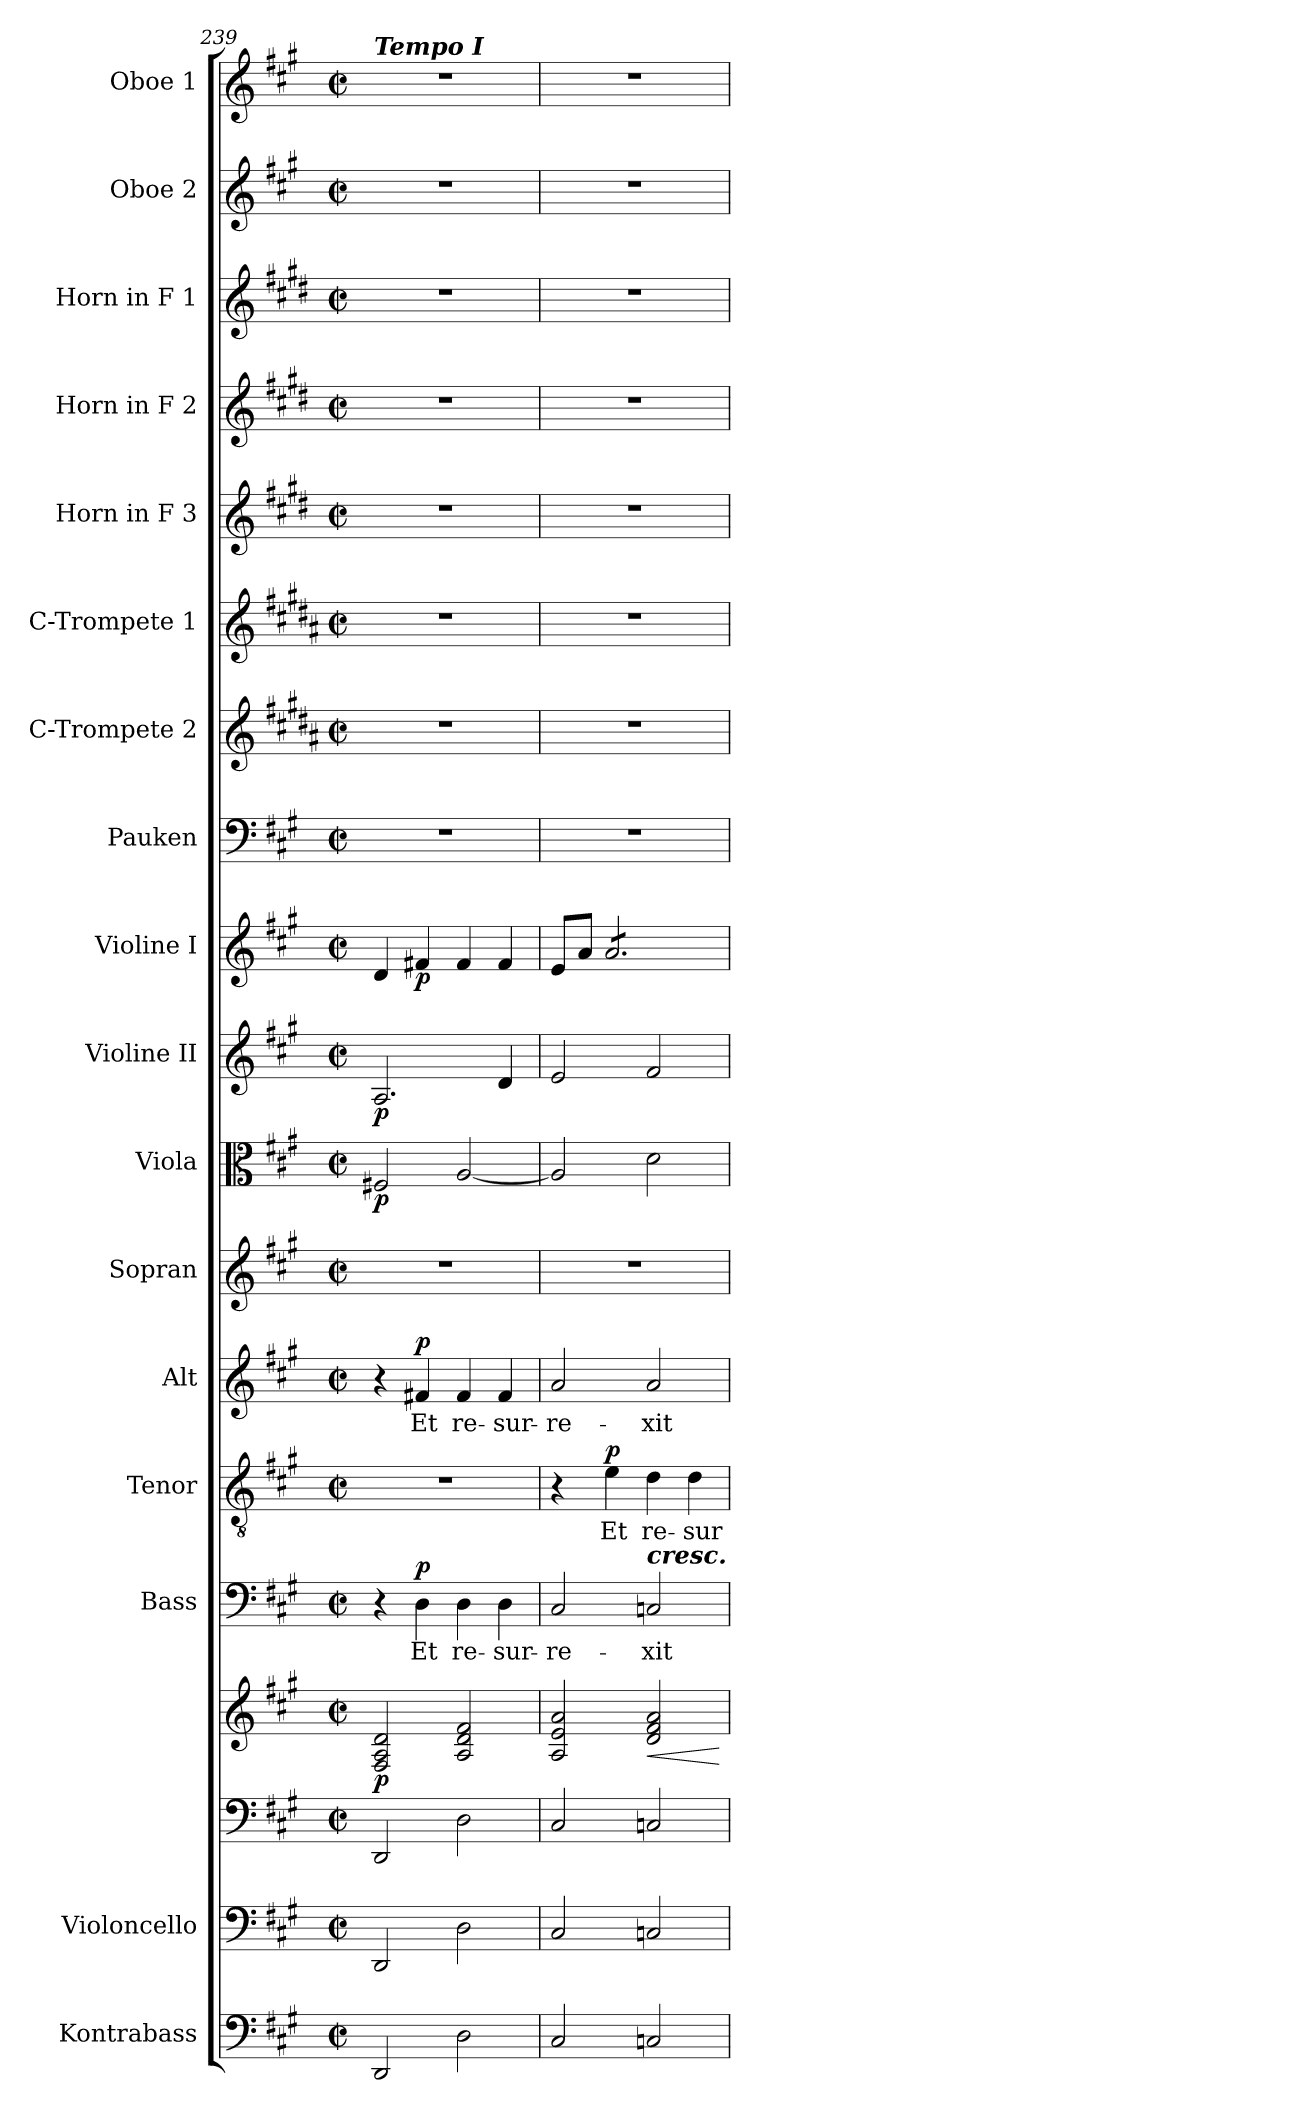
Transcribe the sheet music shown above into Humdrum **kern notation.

**kern	**kern	**kern	**kern	**dynam	**kern	**text	**dynam	**kern	**text	**dynam	**kern	**text	**dynam	**kern	**kern	**dynam	**kern	**dynam	**kern	**dynam	**kern	**kern	**kern	**kern	**kern	**kern	**kern	**kern
*part18	*part17	*part16	*part16	*part16	*part15	*part15	*part15	*part14	*part14	*part14	*part13	*part13	*part13	*part12	*part11	*part11	*part10	*part10	*part9	*part9	*part8	*part7	*part6	*part5	*part4	*part3	*part2	*part1
*staff19	*staff18	*staff17	*staff16	*staff16/17	*staff15	*staff15	*staff15	*staff14	*staff14	*staff14	*staff13	*staff13	*staff13	*staff12	*staff11	*staff11	*staff10	*staff10	*staff9	*staff9	*staff8	*staff7	*staff6	*staff5	*staff4	*staff3	*staff2	*staff1
*I"Kontrabass	*I"Violoncello	*	*	*	*I"Bass	*	*	*I"Tenor	*	*	*I"Alt	*	*	*I"Sopran	*I"Viola	*	*I"Violine II	*	*I"Violine I	*	*I"Pauken	*I"C-Trompete 2	*I"C-Trompete 1	*I"Horn in F 3	*I"Horn in F 2	*I"Horn in F 1	*I"Oboe 2	*I"Oboe 1
*I'Kb.	*I'Vc.	*	*	*	*I'B.	*	*	*I'T.	*	*	*I'A.	*	*	*I'S.	*I'Vla.	*	*I'Vl. II	*	*I'Vl. I	*	*I'Pk.	*I'C Trp. 2	*I'C Trp. 1	*	*	*	*I'Ob. 2	*I'Ob. 1
!!LO:PB:g=z
*clefF4	*clefF4	*clefF4	*clefG2	*	*clefF4	*	*	*clefGv2	*	*	*clefG2	*	*	*clefG2	*clefC3	*	*clefG2	*	*clefG2	*	*clefF4	*clefG2	*clefG2	*clefG2	*clefG2	*clefG2	*clefG2	*clefG2
*ITrd7c12	*	*	*	*	*	*	*	*	*	*	*	*	*	*	*	*	*	*	*	*	*	*ITrd1c2	*ITrd1c2	*ITrd4c7	*ITrd4c7	*ITrd4c7	*	*
*k[f#c#g#]	*k[f#c#g#]	*k[f#c#g#]	*k[f#c#g#]	*	*k[f#c#g#]	*	*	*k[f#c#g#]	*	*	*k[f#c#g#]	*	*	*k[f#c#g#]	*k[f#c#g#]	*	*k[f#c#g#]	*	*k[f#c#g#]	*	*k[f#c#g#]	*k[f#c#g#]	*k[f#c#g#]	*k[f#c#g#]	*k[f#c#g#]	*k[f#c#g#]	*k[f#c#g#]	*k[f#c#g#]
*A:	*A:	*A:	*A:	*	*A:	*	*	*A:	*	*	*A:	*	*	*A:	*A:	*	*A:	*	*A:	*	*A:	*A:	*A:	*A:	*A:	*A:	*A:	*A:
*M2/2	*M2/2	*M2/2	*M2/2	*	*M2/2	*	*	*M2/2	*	*	*M2/2	*	*	*M2/2	*M2/2	*	*M2/2	*	*M2/2	*	*M2/2	*M2/2	*M2/2	*M2/2	*M2/2	*M2/2	*M2/2	*M2/2
*met(c|)	*met(c|)	*met(c|)	*met(c|)	*	*met(c|)	*	*	*met(c|)	*	*	*met(c|)	*	*	*met(c|)	*met(c|)	*	*met(c|)	*	*met(c|)	*	*met(c|)	*met(c|)	*met(c|)	*met(c|)	*met(c|)	*met(c|)	*met(c|)	*met(c|)
=239	=239	=239	=239	=239	=239	=239	=239	=239	=239	=239	=239	=239	=239	=239	=239	=239	=239	=239	=239	=239	=239	=239	=239	=239	=239	=239	=239	=239
!	!	!	!	!	!	!	!	!	!	!	!	!	!	!	!	!	!	!	!	!	!	!	!	!	!	!	!	!LO:TX:a:Bi:t=Tempo I
!	!	!	!	!LO:DY:b	!	!	!	!	!	!	!	!	!	!	!	!LO:DY:b	!	!LO:DY:b	!	!	!	!	!	!	!	!	!	!
2DDD/	2DD/	2DD/	2F#/ 2A/ 2d/	p	4r	.	.	1r	.	.	4r	.	.	1r	2F#X/	p	2.A/	p	4d/	.	1r	1r	1r	1r	1r	1r	1r	1r
!	!	!	!	!	!	!LO:LY:b	!LO:DY:a	!	!	!	!	!LO:LY:b	!LO:DY:a	!	!	!	!	!	!	!LO:DY:b	!	!	!	!	!	!	!	!
.	.	.	.	.	4D\	Et	p	.	.	.	4f#X/	Et	p	.	.	.	.	.	4f#X/	p	.	.	.	.	.	.	.	.
!	!	!	!	!	!	!LO:LY:b	!	!	!	!	!	!LO:LY:b	!	!	!	!	!	!	!	!	!	!	!	!	!	!	!	!
2DD\	2D\	2D\	2A/ 2d/ 2f#/	.	4D\	re-	.	.	.	.	4f#/	re-	.	.	[2A/	.	.	.	4f#/	.	.	.	.	.	.	.	.	.
!	!	!	!	!	!	!LO:LY:b	!	!	!	!	!	!LO:LY:b	!	!	!	!	!	!	!	!	!	!	!	!	!	!	!	!
.	.	.	.	.	4D\	-sur-	.	.	.	.	4f#/	-sur-	.	.	.	.	4d/	.	4f#/	.	.	.	.	.	.	.	.	.
=240	=240	=240	=240	=240	=240	=240	=240	=240	=240	=240	=240	=240	=240	=240	=240	=240	=240	=240	=240	=240	=240	=240	=240	=240	=240	=240	=240	=240
!	!	!	!	!	!	!LO:LY:b	!	!	!	!	!	!LO:LY:b	!	!	!	!	!	!	!	!	!	!	!	!	!	!	!	!
2CC#/	2C#/	2C#/	2A/ 2e/ 2a/	.	2C#/	-re-	.	4r	.	.	2a/	-re-	.	1r	2A/]	.	2e/	.	8e/L	.	1r	1r	1r	1r	1r	1r	1r	1r
.	.	.	.	.	.	.	.	.	.	.	.	.	.	.	.	.	.	.	8a/J	.	.	.	.	.	.	.	.	.
!	!	!	!	!	!	!	!	!	!LO:LY:b	!LO:DY:a	!	!	!	!	!	!	!	!	!	!	!	!	!	!	!	!	!	!
*	*	*	*	*	*	*	*	*	*	*	*	*	*	*	*	*	*	*	*tremolo	*	*	*	*	*	*	*	*	*
.	.	.	.	.	.	.	.	4e\	Et	p	.	.	.	.	.	.	.	.	8a/L	.	.	.	.	.	.	.	.	.
.	.	.	.	.	.	.	.	.	.	.	.	.	.	.	.	.	.	.	8a/	.	.	.	.	.	.	.	.	.
!	!	!	!	!	!LO:TX:a:Bi:t=cresc.	!	!	!	!	!	!	!	!	!	!	!	!	!	!	!	!	!	!	!	!	!	!	!
!	!	!	!	!LO:HP:b	!	!LO:LY:b	!	!	!LO:LY:b	!	!	!LO:LY:b	!	!	!	!	!	!	!	!	!	!	!	!	!	!	!	!
2CCn/	2Cn/	2Cn/	2d/ 2f#/ 2a/	<	2Cn/	-xit	.	4d\	re-	.	2a/	-xit	.	.	2d\	.	2f#/	.	8a/	.	.	.	.	.	.	.	.	.
.	.	.	.	.	.	.	.	.	.	.	.	.	.	.	.	.	.	.	8a/	.	.	.	.	.	.	.	.	.
!	!	!	!	!	!	!	!	!	!LO:LY:b	!	!	!	!	!	!	!	!	!	!	!	!	!	!	!	!	!	!	!
.	.	.	.	.	.	.	.	4d\	-sur-	.	.	.	.	.	.	.	.	.	8a/	.	.	.	.	.	.	.	.	.
.	.	.	.	.	.	.	.	.	.	.	.	.	.	.	.	.	.	.	8a/J	.	.	.	.	.	.	.	.	.
*	*	*	*	*	*	*	*	*	*	*	*	*	*	*	*	*	*	*	*Xtremolo	*	*	*	*	*	*	*	*	*
.	.	.	.	[	.	.	.	.	.	.	.	.	.	.	.	.	.	.	.	.	.	.	.	.	.	.	.	.
=	=	=	=	=	=	=	=	=	=	=	=	=	=	=	=	=	=	=	=	=	=	=	=	=	=	=	=	=
*-	*-	*-	*-	*-	*-	*-	*-	*-	*-	*-	*-	*-	*-	*-	*-	*-	*-	*-	*-	*-	*-	*-	*-	*-	*-	*-	*-	*-
